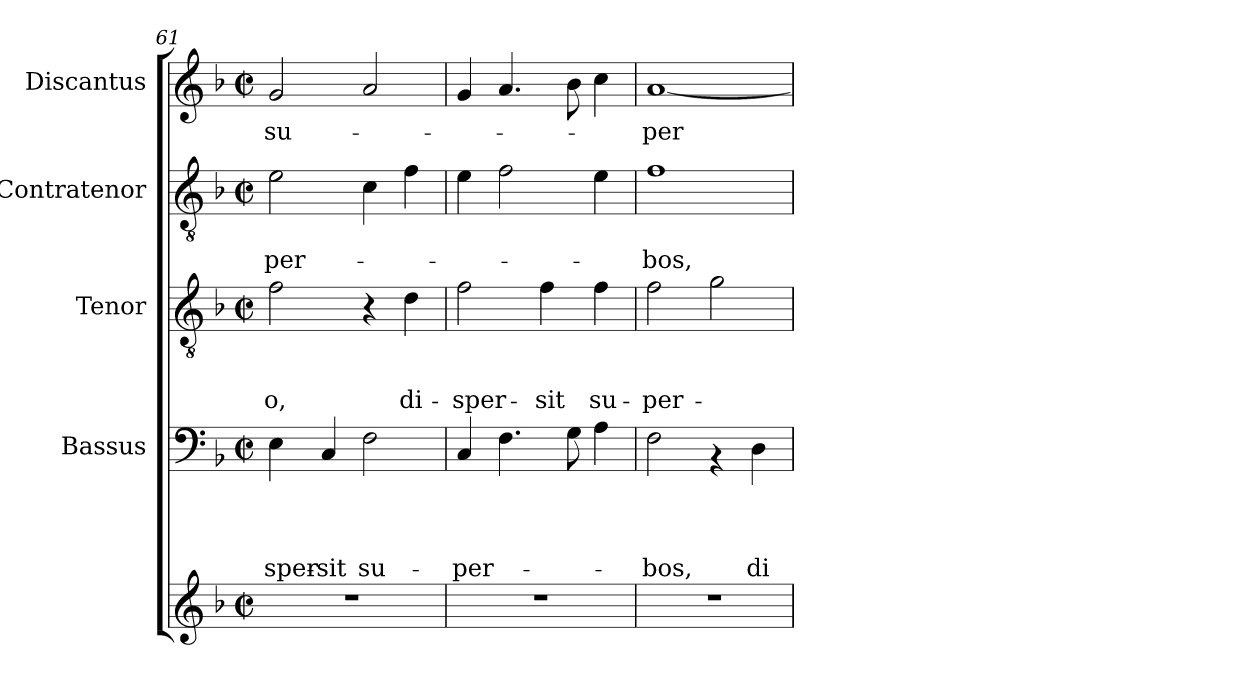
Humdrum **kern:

**kern	**kern	**text	**text	**text	**text	**kern	**text	**text	**text	**kern	**text	**text	**kern	**text
*part5	*part4	*part4	*part4	*part4	*part4	*part3	*part3	*part3	*part3	*part2	*part2	*part2	*part1	*part1
*staff5	*staff4	*staff4	*staff4	*staff4	*staff4	*staff3	*staff3	*staff3	*staff3	*staff2	*staff2	*staff2	*staff1	*staff1
*	*I"Bassus	*	*	*	*	*I"Tenor	*	*	*	*I"Contratenor	*	*	*I"Discantus	*
*clefG2	*clefF4	*	*	*	*	*clefGv2	*	*	*	*clefGv2	*	*	*clefG2	*
*k[b-]	*k[b-]	*	*	*	*	*k[b-]	*	*	*	*k[b-]	*	*	*k[b-]	*
*F:	*F:	*	*	*	*	*F:	*	*	*	*F:	*	*	*F:	*
*M2/2	*M2/2	*	*	*	*	*M2/2	*	*	*	*M2/2	*	*	*M2/2	*
*met(c|)	*met(c|)	*	*	*	*	*met(c|)	*	*	*	*met(c|)	*	*	*met(c|)	*
=61	=61	=61	=61	=61	=61	=61	=61	=61	=61	=61	=61	=61	=61	=61
!	!	!	!	!	!LO:LY:b	!	!	!	!LO:LY:b:rj	!	!	!LO:LY:b	!	!LO:LY:b
1r	4E\	.	.	.	-sper-	2f\	.	.	-o,	2e\	.	-per-	2g/	su-
!	!	!	!	!	!LO:LY:b	!	!	!	!	!	!	!	!	!
.	4C/	.	.	.	-sit	.	.	.	.	.	.	.	.	.
!	!	!	!	!	!LO:LY:b	!	!	!	!	!	!	!	!	!
.	2F\	.	.	.	su-	4r	.	.	.	4c\	.	.	2a/	.
!	!	!	!	!	!	!	!	!	!LO:LY:b:rj	!	!	!	!	!
.	.	.	.	.	.	4d\	.	.	di-	4f\	.	.	.	.
=62	=62	=62	=62	=62	=62	=62	=62	=62	=62	=62	=62	=62	=62	=62
!	!	!	!	!	!LO:LY:b	!	!	!	!LO:LY:b:rj	!	!	!	!	!
1r	4C/	.	.	.	-per-	2f\	.	.	-sper-	4e\	.	.	4g/	.
.	4.F\	.	.	.	.	.	.	.	.	2f\	.	.	4.a/	.
!	!	!	!	!	!	!	!	!	!LO:LY:b:rj	!	!	!	!	!
.	.	.	.	.	.	4f\	.	.	-sit	.	.	.	.	.
.	8G\	.	.	.	.	.	.	.	.	.	.	.	8b-\	.
!	!	!	!	!	!	!	!	!	!LO:LY:b:rj	!	!	!	!	!
.	4A\	.	.	.	.	4f\	.	.	su-	4e\	.	.	4cc\	.
=63	=63	=63	=63	=63	=63	=63	=63	=63	=63	=63	=63	=63	=63	=63
!	!	!	!	!	!LO:LY:b	!	!	!	!LO:LY:b:rj	!	!	!LO:LY:b	!	!LO:LY:b
1r	2F\	.	.	.	-bos,	2f\	.	.	-per-	1f	.	-bos,	[<1a	-per-
.	4rAA	.	.	.	.	2g\	.	.	.	.	.	.	.	.
!	!	!	!	!	!LO:LY:b	!	!	!	!	!	!	!	!	!
.	4D\	.	.	.	di-	.	.	.	.	.	.	.	.	.
=	=	=	=	=	=	=	=	=	=	=	=	=	=	=
*-	*-	*-	*-	*-	*-	*-	*-	*-	*-	*-	*-	*-	*-	*-
